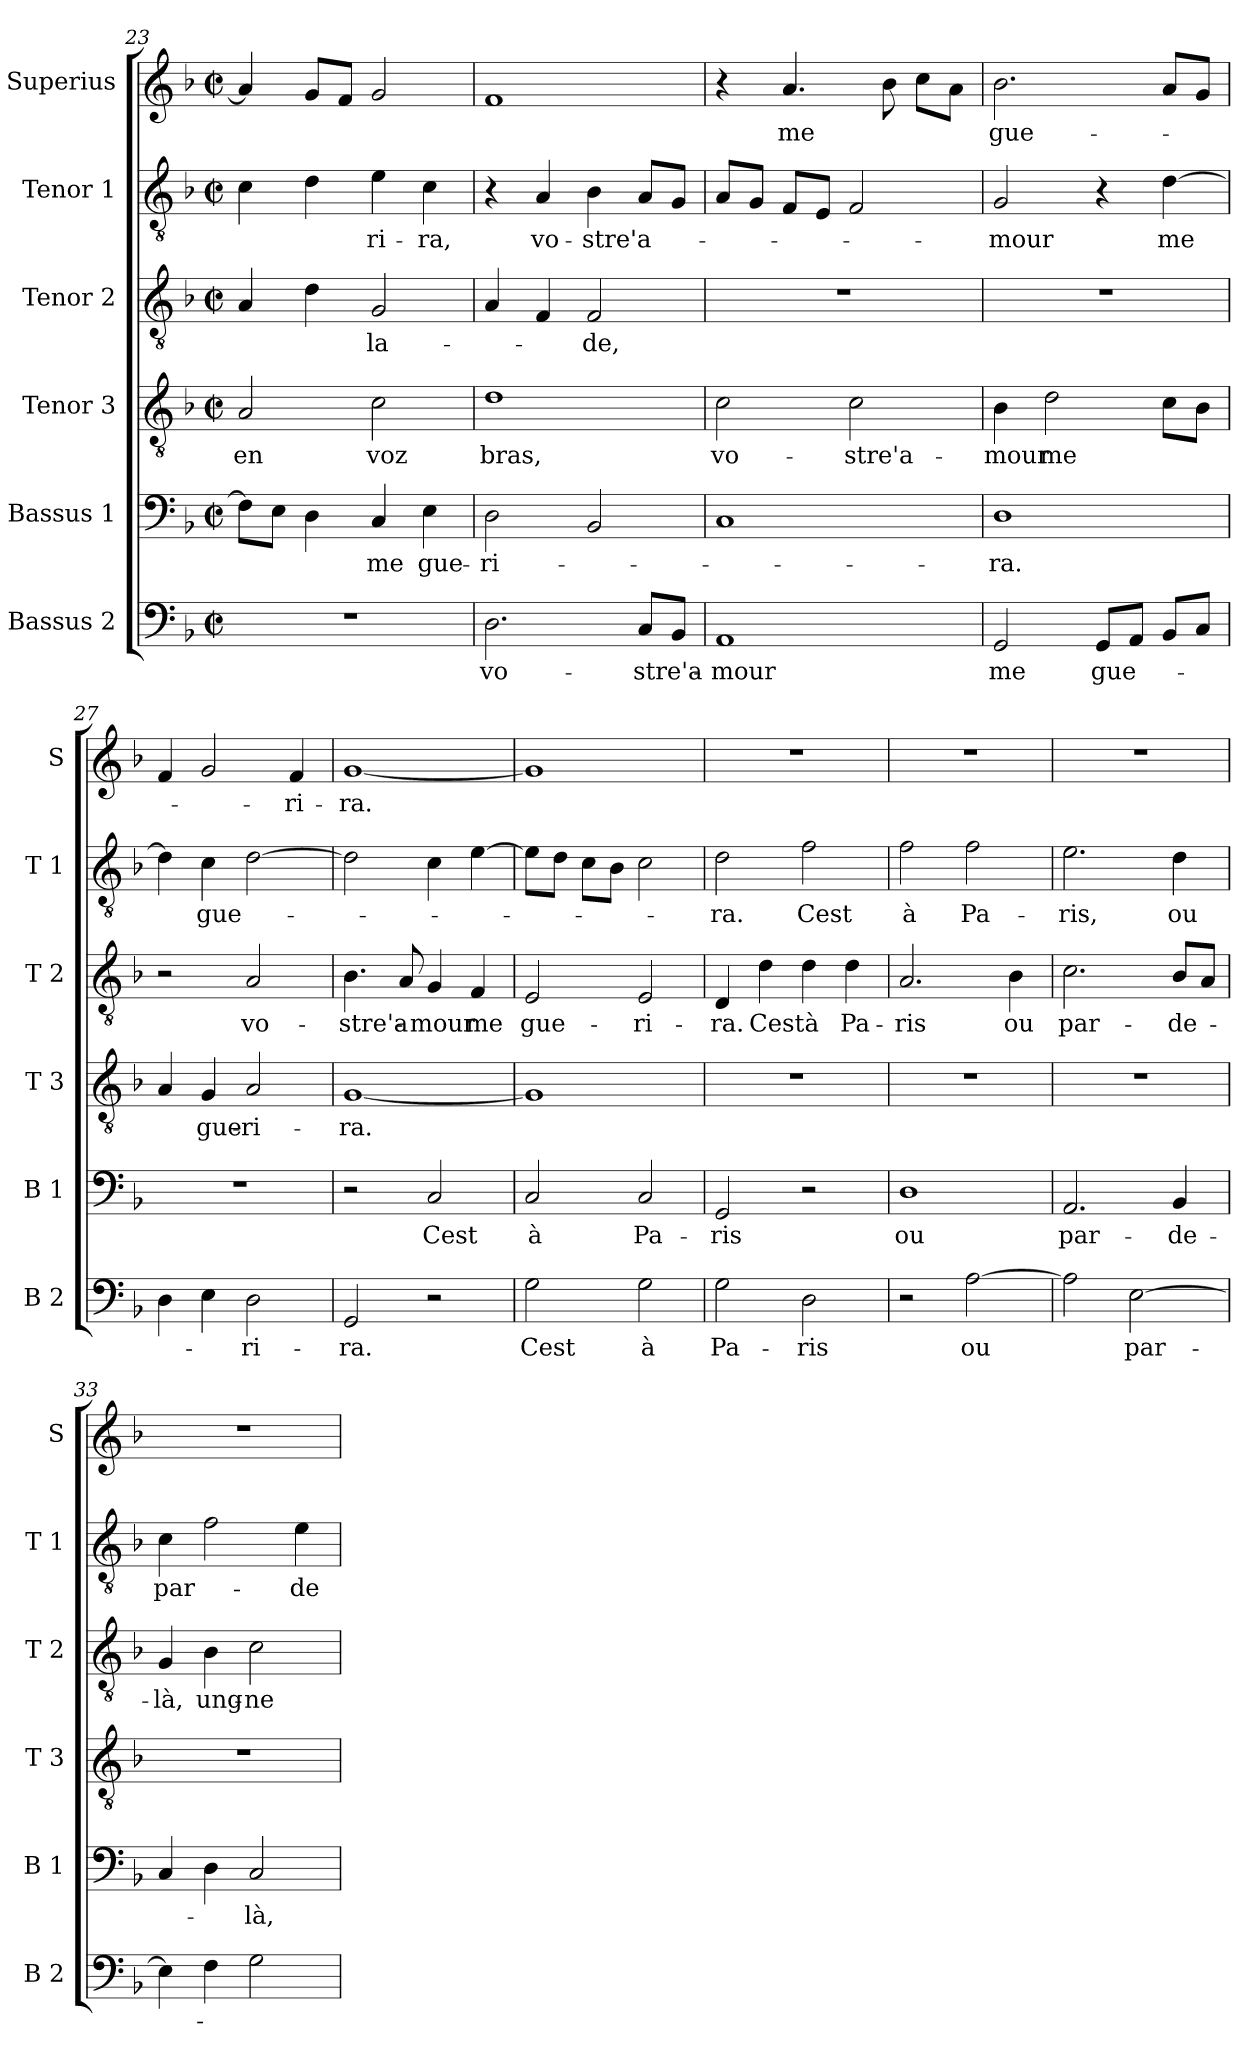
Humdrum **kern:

**kern	**text	**kern	**text	**kern	**text	**kern	**text	**kern	**text	**kern	**text
*part6	*part6	*part5	*part5	*part4	*part4	*part3	*part3	*part2	*part2	*part1	*part1
*staff6	*staff6	*staff5	*staff5	*staff4	*staff4	*staff3	*staff3	*staff2	*staff2	*staff1	*staff1
*I"Bassus 2	*	*I"Bassus 1	*	*I"Tenor 3	*	*I"Tenor 2	*	*I"Tenor 1	*	*I"Superius	*
*I'B 2	*	*I'B 1	*	*I'T 3	*	*I'T 2	*	*I'T 1	*	*I'S	*
*clefF4	*	*clefF4	*	*clefGv2	*	*clefGv2	*	*clefGv2	*	*clefG2	*
*k[b-]	*	*k[b-]	*	*k[b-]	*	*k[b-]	*	*k[b-]	*	*k[b-]	*
*F:	*	*F:	*	*F:	*	*F:	*	*F:	*	*F:	*
*M2/2	*	*M2/2	*	*M2/2	*	*M2/2	*	*M2/2	*	*M2/2	*
*met(c|)	*	*met(c|)	*	*met(c|)	*	*met(c|)	*	*met(c|)	*	*met(c|)	*
=23	=23	=23	=23	=23	=23	=23	=23	=23	=23	=23	=23
1r	.	8F\L]	.	2A/	en	4A/	.	4c\	.	4a/]	.
.	.	8E\J	.	.	.	.	.	.	.	.	.
.	.	4D\	.	.	.	4d\	.	4d\	.	8g/L	.
.	.	.	.	.	.	.	.	.	.	8f/J	.
.	.	4C/	me	2c\	voz	2G/	-la-	4e\	-ri-	2g/	.
.	.	4E\	gue-	.	.	.	.	4c\	-ra,	.	.
!!LO:PB:g=z
=24	=24	=24	=24	=24	=24	=24	=24	=24	=24	=24	=24
2.D\	vo-	2D\	-ri-	1d	bras,	4A/	.	4r	.	1f	.
.	.	.	.	.	.	4F/	.	4A/	vo-	.	.
.	.	2BB-/	.	.	.	2F/	-de,	4B-\	-stre'a-	.	.
8C/L	-stre'a-	.	.	.	.	.	.	8A/L	.	.	.
8BB-/J	.	.	.	.	.	.	.	8G/J	.	.	.
=25	=25	=25	=25	=25	=25	=25	=25	=25	=25	=25	=25
1AA	-mour	1C	.	2c\	vo-	1r	.	8A/L	.	4r	.
.	.	.	.	.	.	.	.	8G/J	.	.	.
.	.	.	.	.	.	.	.	8F/L	.	4.a/	me
.	.	.	.	.	.	.	.	8E/J	.	.	.
.	.	.	.	2c\	-stre'a-	.	.	2F/	.	.	.
.	.	.	.	.	.	.	.	.	.	8b-\	.
.	.	.	.	.	.	.	.	.	.	8cc\L	.
.	.	.	.	.	.	.	.	.	.	8a\J	.
=26	=26	=26	=26	=26	=26	=26	=26	=26	=26	=26	=26
2GG/	me	1D	-ra.	4B-\	-mour	1r	.	2G/	-mour	2.b-\	gue-
.	.	.	.	2d\	me	.	.	.	.	.	.
8GG/L	gue-	.	.	.	.	.	.	4r	.	.	.
8AA/J	.	.	.	.	.	.	.	.	.	.	.
8BB-/L	.	.	.	8c\L	.	.	.	[4d\	me	8a/L	.
8C/J	.	.	.	8B-\J	.	.	.	.	.	8g/J	.
=27	=27	=27	=27	=27	=27	=27	=27	=27	=27	=27	=27
4D\	.	1r	.	4A/	.	2r	.	4d\]	.	4f/	.
4E\	.	.	.	4G/	gue-	.	.	4c\	gue-	2g/	.
2D\	-ri-	.	.	2A/	-ri-	2A/	vo-	[2d\	.	.	.
.	.	.	.	.	.	.	.	.	.	4f/	-ri-
=28	=28	=28	=28	=28	=28	=28	=28	=28	=28	=28	=28
2GG/	-ra.	2r	.	[1G	-ra.	4.B-\	-stre'a-	2d\]	.	[1g	-ra.
.	.	.	.	.	.	8A/	.	.	.	.	.
2r	.	2C/	Cest	.	.	4G/	-mour	4c\	.	.	.
.	.	.	.	.	.	4F/	me	[4e\	.	.	.
=29	=29	=29	=29	=29	=29	=29	=29	=29	=29	=29	=29
2G\	Cest	2C/	à	1G]	.	2E/	gue-	8e\L]	.	1g]	.
.	.	.	.	.	.	.	.	8d\J	.	.	.
.	.	.	.	.	.	.	.	8c\L	.	.	.
.	.	.	.	.	.	.	.	8B-\J	.	.	.
2G\	à	2C/	Pa-	.	.	2E/	-ri-	2c\	.	.	.
!!LO:LB:g=z
=30	=30	=30	=30	=30	=30	=30	=30	=30	=30	=30	=30
2G\	Pa-	2GG/	-ris	1r	.	4D/	-ra.	2d\	-ra.	1r	.
.	.	.	.	.	.	4d\	Cest	.	.	.	.
2D\	-ris	2r	.	.	.	4d\	à	2f\	Cest	.	.
.	.	.	.	.	.	4d\	Pa-	.	.	.	.
=31	=31	=31	=31	=31	=31	=31	=31	=31	=31	=31	=31
2r	.	1D	ou	1r	.	2.A/	-ris	2f\	à	1r	.
[2A\	ou	.	.	.	.	.	.	2f\	Pa-	.	.
.	.	.	.	.	.	4B-\	ou	.	.	.	.
=32	=32	=32	=32	=32	=32	=32	=32	=32	=32	=32	=32
2A\]	.	2.AA/	par-	1r	.	2.c\	par-	2.e\	-ris,	1r	.
[2E\	par-	.	.	.	.	.	.	.	.	.	.
.	.	4BB-/	-de-	.	.	8B-/L	-de-	4d\	ou	.	.
.	.	.	.	.	.	8A/J	.	.	.	.	.
=33	=33	=33	=33	=33	=33	=33	=33	=33	=33	=33	=33
4E\]	.	4C/	.	1r	.	4G/	-là,	4c\	par-	1r	.
4F\	.	4D\	.	.	.	4B-\	ung-	2f\	.	.	.
2G\	.	2C/	-là,	.	.	2c\	-ne	.	.	.	.
.	.	.	.	.	.	.	.	4e\	-de-	.	.
=	=	=	=	=	=	=	=	=	=	=	=
*-	*-	*-	*-	*-	*-	*-	*-	*-	*-	*-	*-
